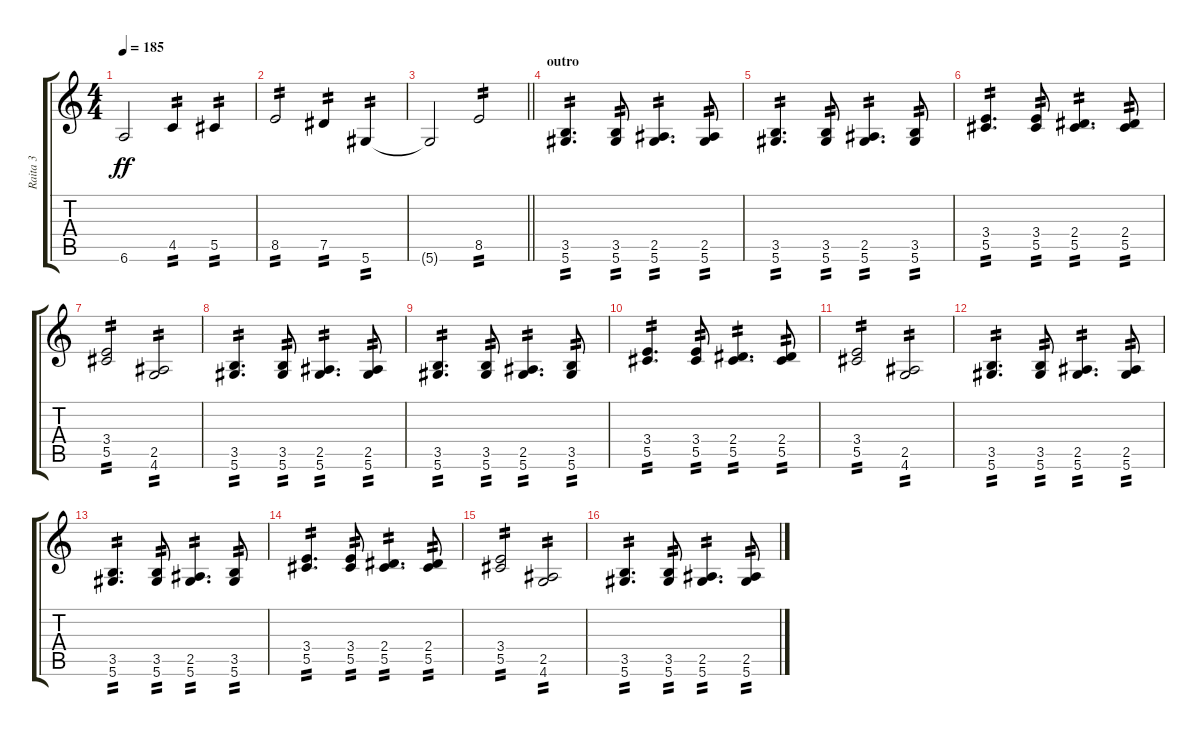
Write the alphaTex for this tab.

\track ("Raita 3" "Raita 3") {instrument distortionguitar}
\staff {score tabs}
\tuning (Eb4 Bb3 Gb3 Db3 Ab2 Eb2) {hide}
\ts (4 4)
\tempo 185
\clef g2
\ks c
6.6{t}.2{dy ff} 4.5.4{tp 2} 5.5.4{tp 2} |
8.5.2{tp 2} 7.5.4{tp 2} 5.6.4{tp 2} |
\barLineRight lightlight
5.6{t}.2 8.5.2{tp 2} |
\section ("" "outro")
(3.5 5.6).4{d tp 2 balance 16} (3.5 5.6).8{tp 2} (2.5 5.6).4{d tp 2} (2.5 5.6).8{tp 2} |
(3.5 5.6).4{d tp 2} (3.5 5.6).8{tp 2} (2.5 5.6).4{d tp 2} (3.5 5.6).8{tp 2} |
(3.4 5.5).4{d tp 2} (3.4 5.5).8{tp 2} (2.4 5.5).4{d tp 2} (2.4 5.5).8{tp 2} |
(3.4 5.5).2{tp 2} (2.5 4.6).2{tp 2} |
(3.5 5.6).4{d tp 2} (3.5 5.6).8{tp 2} (2.5 5.6).4{d tp 2} (2.5 5.6).8{tp 2} |
(3.5 5.6).4{d tp 2} (3.5 5.6).8{tp 2} (2.5 5.6).4{d tp 2} (3.5 5.6).8{tp 2} |
(3.4 5.5).4{d tp 2} (3.4 5.5).8{tp 2} (2.4 5.5).4{d tp 2} (2.4 5.5).8{tp 2} |
(3.4 5.5).2{tp 2} (2.5 4.6).2{tp 2} |
(3.5 5.6).4{d tp 2} (3.5 5.6).8{tp 2} (2.5 5.6).4{d tp 2} (2.5 5.6).8{tp 2} |
(3.5 5.6).4{d tp 2} (3.5 5.6).8{tp 2} (2.5 5.6).4{d tp 2} (3.5 5.6).8{tp 2} |
(3.4 5.5).4{d tp 2} (3.4 5.5).8{tp 2} (2.4 5.5).4{d tp 2} (2.4 5.5).8{tp 2} |
(3.4 5.5).2{tp 2} (2.5 4.6).2{tp 2} |
(3.5 5.6).4{d tp 2} (3.5 5.6).8{tp 2} (2.5 5.6).4{d tp 2} (2.5 5.6).8{tp 2}
